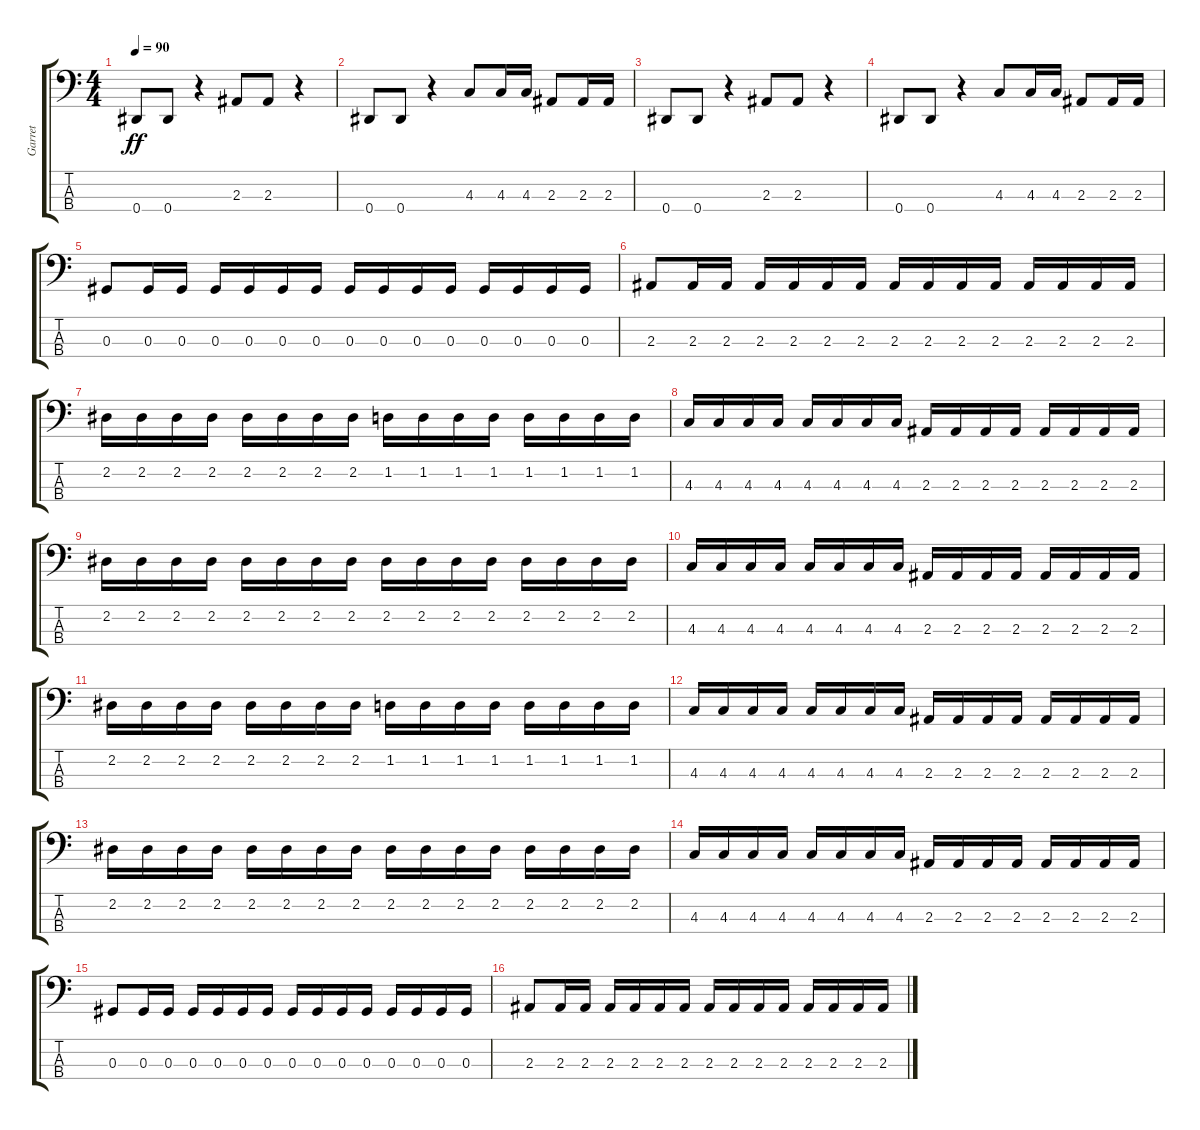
\track ("Garret" "Garret") {instrument electricbasspick}
\staff {score tabs}
\tuning (Gb2 Db2 Ab1 Eb1) {hide}
\ts (4 4)
\tempo 90
\clef f4
\ks c
0.4.8{dy ff} 0.4.8 r.4 2.3.8 2.3.8 r.4 |
0.4.8 0.4.8 r.4 4.3.8 4.3.16 4.3.16 2.3.8 2.3.16 2.3.16 |
0.4.8 0.4.8 r.4 2.3.8 2.3.8 r.4 |
0.4.8 0.4.8 r.4 4.3.8 4.3.16 4.3.16 2.3.8 2.3.16 2.3.16 |
0.3.8 0.3.16 0.3.16 0.3.16 0.3.16 0.3.16 0.3.16 0.3.16 0.3.16 0.3.16 0.3.16 0.3.16 0.3.16 0.3.16 0.3.16 |
2.3.8 2.3.16 2.3.16 2.3.16 2.3.16 2.3.16 2.3.16 2.3.16 2.3.16 2.3.16 2.3.16 2.3.16 2.3.16 2.3.16 2.3.16 |
2.2.16 2.2.16 2.2.16 2.2.16 2.2.16 2.2.16 2.2.16 2.2.16 1.2.16 1.2.16 1.2.16 1.2.16 1.2.16 1.2.16 1.2.16 1.2.16 |
4.3.16 4.3.16 4.3.16 4.3.16 4.3.16 4.3.16 4.3.16 4.3.16 2.3.16 2.3.16 2.3.16 2.3.16 2.3.16 2.3.16 2.3.16 2.3.16 |
2.2.16 2.2.16 2.2.16 2.2.16 2.2.16 2.2.16 2.2.16 2.2.16 2.2.16 2.2.16 2.2.16 2.2.16 2.2.16 2.2.16 2.2.16 2.2.16 |
4.3.16 4.3.16 4.3.16 4.3.16 4.3.16 4.3.16 4.3.16 4.3.16 2.3.16 2.3.16 2.3.16 2.3.16 2.3.16 2.3.16 2.3.16 2.3.16 |
2.2.16 2.2.16 2.2.16 2.2.16 2.2.16 2.2.16 2.2.16 2.2.16 1.2.16 1.2.16 1.2.16 1.2.16 1.2.16 1.2.16 1.2.16 1.2.16 |
4.3.16 4.3.16 4.3.16 4.3.16 4.3.16 4.3.16 4.3.16 4.3.16 2.3.16 2.3.16 2.3.16 2.3.16 2.3.16 2.3.16 2.3.16 2.3.16 |
2.2.16 2.2.16 2.2.16 2.2.16 2.2.16 2.2.16 2.2.16 2.2.16 2.2.16 2.2.16 2.2.16 2.2.16 2.2.16 2.2.16 2.2.16 2.2.16 |
4.3.16 4.3.16 4.3.16 4.3.16 4.3.16 4.3.16 4.3.16 4.3.16 2.3.16 2.3.16 2.3.16 2.3.16 2.3.16 2.3.16 2.3.16 2.3.16 |
0.3.8 0.3.16 0.3.16 0.3.16 0.3.16 0.3.16 0.3.16 0.3.16 0.3.16 0.3.16 0.3.16 0.3.16 0.3.16 0.3.16 0.3.16 |
2.3.8 2.3.16 2.3.16 2.3.16 2.3.16 2.3.16 2.3.16 2.3.16 2.3.16 2.3.16 2.3.16 2.3.16 2.3.16 2.3.16 2.3.16
